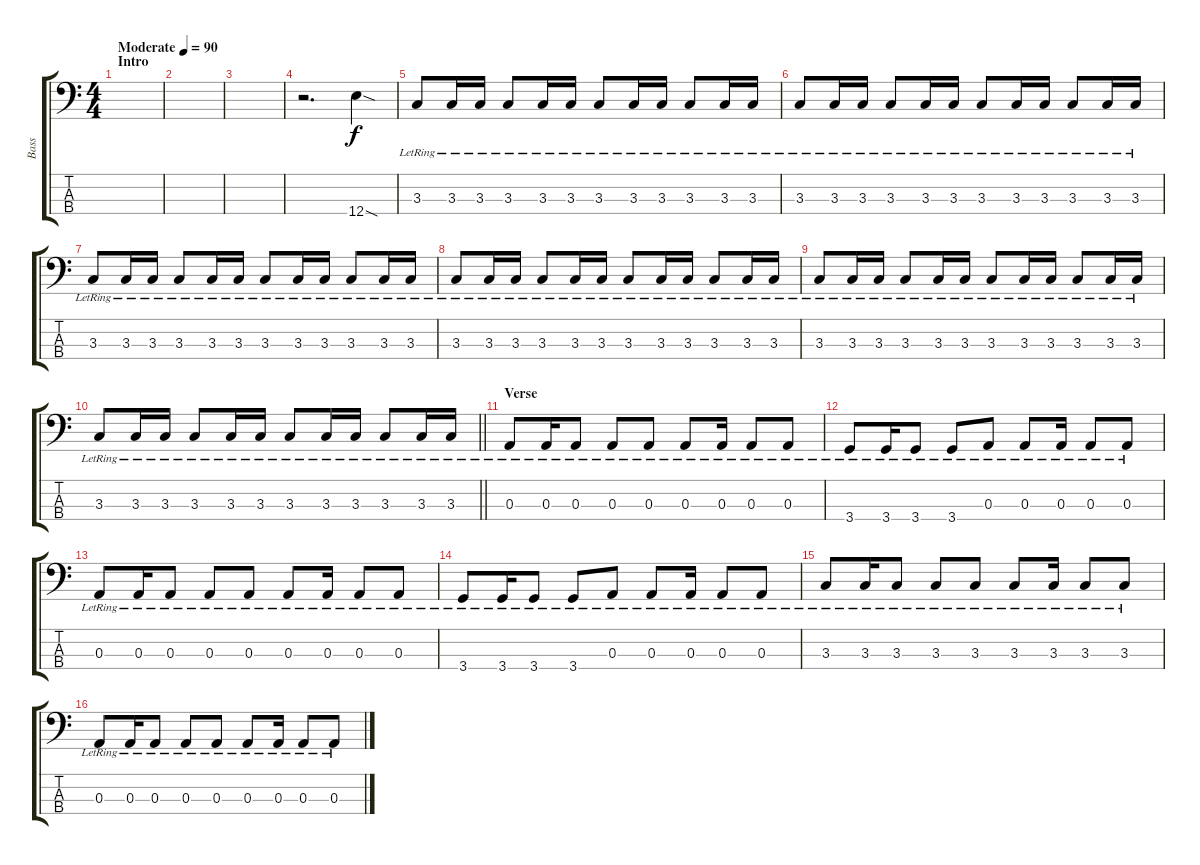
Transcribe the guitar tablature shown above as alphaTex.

\track ("Bass" "Bass") {instrument acousticbass}
\staff {score tabs}
\tuning (G2 D2 A1 E1) {hide}
\ts (4 4)
\section ("" "Intro")
\tempo (90 "Moderate")
\clef f4
\ks c
|
|
|
r.2{d} 12.4{sod}.4{volume 16} |
3.3{lr}.8{volume 9} 3.3{lr}.16 3.3{lr}.16 3.3{lr}.8 3.3{lr}.16 3.3{lr}.16 3.3{lr}.8 3.3{lr}.16 3.3{lr}.16 3.3{lr}.8 3.3{lr}.16 3.3{lr}.16 |
3.3{lr}.8 3.3{lr}.16 3.3{lr}.16 3.3{lr}.8 3.3{lr}.16 3.3{lr}.16 3.3{lr}.8 3.3{lr}.16 3.3{lr}.16 3.3{lr}.8 3.3{lr}.16 3.3{lr}.16 |
3.3{lr}.8 3.3{lr}.16 3.3{lr}.16 3.3{lr}.8 3.3{lr}.16 3.3{lr}.16 3.3{lr}.8 3.3{lr}.16 3.3{lr}.16 3.3{lr}.8 3.3{lr}.16 3.3{lr}.16 |
3.3{lr}.8 3.3{lr}.16 3.3{lr}.16 3.3{lr}.8 3.3{lr}.16 3.3{lr}.16 3.3{lr}.8 3.3{lr}.16 3.3{lr}.16 3.3{lr}.8 3.3{lr}.16 3.3{lr}.16 |
3.3{lr}.8 3.3{lr}.16 3.3{lr}.16 3.3{lr}.8 3.3{lr}.16 3.3{lr}.16 3.3{lr}.8 3.3{lr}.16 3.3{lr}.16 3.3{lr}.8 3.3{lr}.16 3.3{lr}.16 |
\barLineRight lightlight
3.3{lr}.8 3.3{lr}.16 3.3{lr}.16 3.3{lr}.8 3.3{lr}.16 3.3{lr}.16 3.3{lr}.8 3.3{lr}.16 3.3{lr}.16 3.3{lr}.8 3.3{lr}.16 3.3{lr}.16 |
\section ("" "Verse")
0.3{lr}.8 0.3{lr}.16 0.3{lr}.8 0.3{lr}.8 0.3{lr}.8 0.3{lr}.8 0.3{lr}.16 0.3{lr}.8 0.3{lr}.8 |
3.4{lr}.8 3.4{lr}.16 3.4{lr}.8 3.4{lr}.8 0.3{lr}.8 0.3{lr}.8 0.3{lr}.16 0.3{lr}.8 0.3{lr}.8 |
0.3{lr}.8 0.3{lr}.16 0.3{lr}.8 0.3{lr}.8 0.3{lr}.8 0.3{lr}.8 0.3{lr}.16 0.3{lr}.8 0.3{lr}.8 |
3.4{lr}.8 3.4{lr}.16 3.4{lr}.8 3.4{lr}.8 0.3{lr}.8 0.3{lr}.8 0.3{lr}.16 0.3{lr}.8 0.3{lr}.8 |
3.3{lr}.8 3.3{lr}.16 3.3{lr}.8 3.3{lr}.8 3.3{lr}.8 3.3{lr}.8 3.3{lr}.16 3.3{lr}.8 3.3{lr}.8 |
0.3{lr}.8 0.3{lr}.16 0.3{lr}.8 0.3{lr}.8 0.3{lr}.8 0.3{lr}.8 0.3{lr}.16 0.3{lr}.8 0.3{lr}.8
